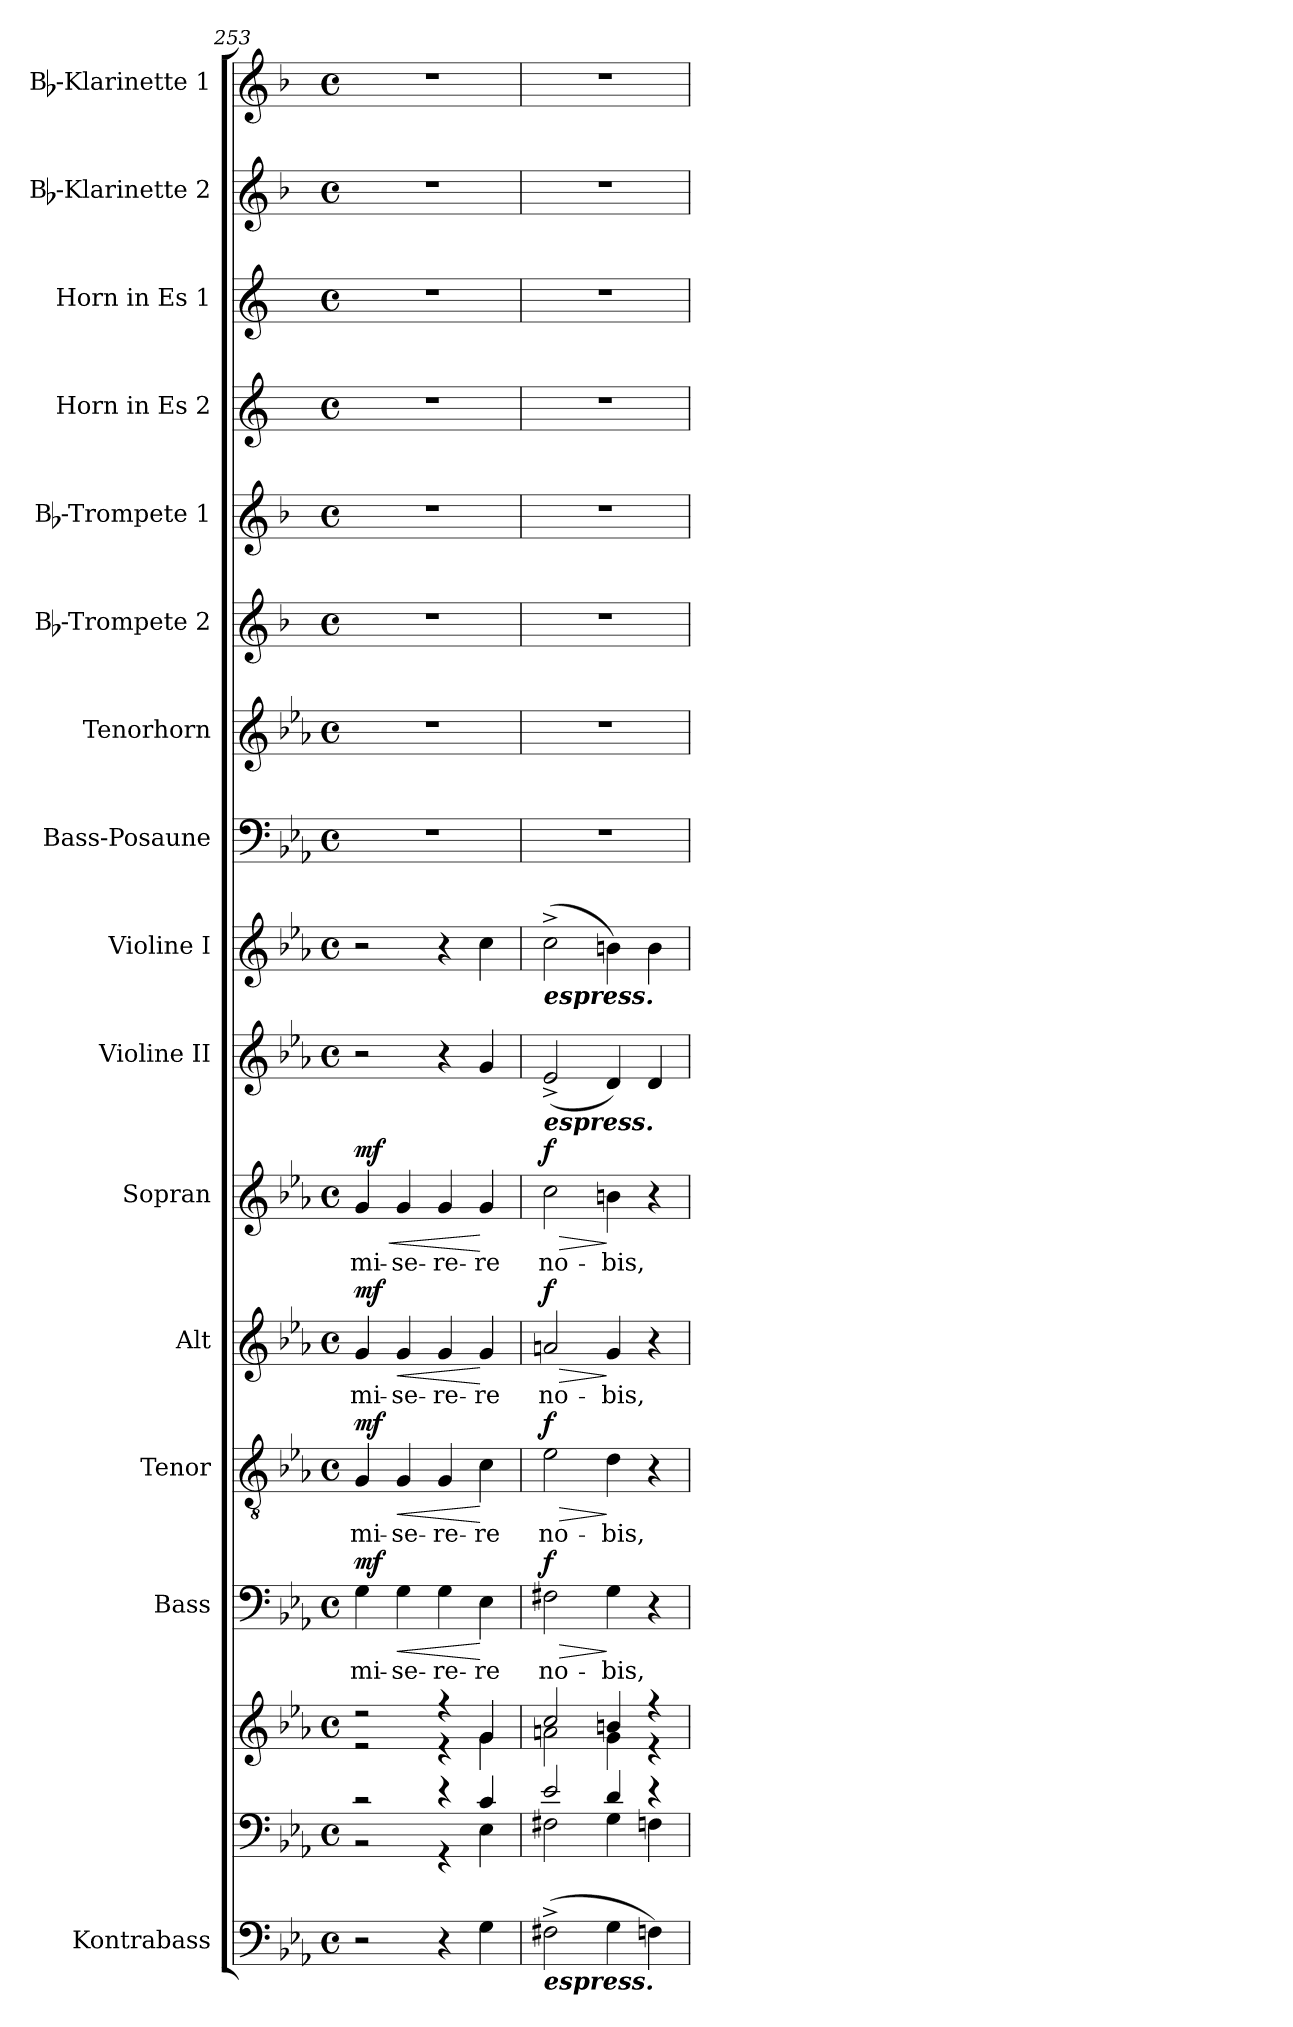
**kern	**kern	**kern	**kern	**text	**dynam	**kern	**text	**dynam	**kern	**text	**dynam	**kern	**text	**dynam	**kern	**kern	**kern	**kern	**kern	**kern	**kern	**kern	**kern	**kern
*part16	*part15	*part15	*part14	*part14	*part14	*part13	*part13	*part13	*part12	*part12	*part12	*part11	*part11	*part11	*part10	*part9	*part8	*part7	*part6	*part5	*part4	*part3	*part2	*part1
*staff17	*staff16	*staff15	*staff14	*staff14	*staff14	*staff13	*staff13	*staff13	*staff12	*staff12	*staff12	*staff11	*staff11	*staff11	*staff10	*staff9	*staff8	*staff7	*staff6	*staff5	*staff4	*staff3	*staff2	*staff1
*I"Kontrabass	*	*	*I"Bass	*	*	*I"Tenor	*	*	*I"Alt	*	*	*I"Sopran	*	*	*I"Violine II	*I"Violine I	*I"Bass-Posaune	*I"Tenorhorn	*I"Bb-Trompete 2	*I"Bb-Trompete 1	*I"Horn in Es 2	*I"Horn in Es 1	*I"Bb-Klarinette 2	*I"Bb-Klarinette 1
*I'Kb.	*	*	*I'B.	*	*	*I'T.	*	*	*I'A.	*	*	*I'S.	*	*	*I'Vl. II	*I'Vl. I	*I'B. Pos.	*I'T. Hrn.	*I'Bb Trp. 2	*I'Bb Trp. 1	*	*	*I'Bb Kl. 2	*I'Bb Kl. 1
*clefF4	*clefF4	*clefG2	*clefF4	*	*	*clefGv2	*	*	*clefG2	*	*	*clefG2	*	*	*clefG2	*clefG2	*clefF4	*clefG2	*clefG2	*clefG2	*clefG2	*clefG2	*clefG2	*clefG2
*ITrd7c12	*	*	*	*	*	*	*	*	*	*	*	*	*	*	*	*	*	*ITrd8c14	*ITrd1c2	*ITrd1c2	*ITrd5c9	*ITrd5c9	*ITrd1c2	*ITrd1c2
*k[b-e-a-]	*k[b-e-a-]	*k[b-e-a-]	*k[b-e-a-]	*	*	*k[b-e-a-]	*	*	*k[b-e-a-]	*	*	*k[b-e-a-]	*	*	*k[b-e-a-]	*k[b-e-a-]	*k[b-e-a-]	*k[b-e-a-]	*k[b-e-a-]	*k[b-e-a-]	*k[b-e-a-]	*k[b-e-a-]	*k[b-e-a-]	*k[b-e-a-]
*E-:	*E-:	*E-:	*E-:	*	*	*E-:	*	*	*E-:	*	*	*E-:	*	*	*E-:	*E-:	*E-:	*E-:	*E-:	*E-:	*E-:	*E-:	*E-:	*E-:
*M4/4	*M4/4	*M4/4	*M4/4	*	*	*M4/4	*	*	*M4/4	*	*	*M4/4	*	*	*M4/4	*M4/4	*M4/4	*M4/4	*M4/4	*M4/4	*M4/4	*M4/4	*M4/4	*M4/4
*met(c)	*met(c)	*met(c)	*met(c)	*	*	*met(c)	*	*	*met(c)	*	*	*met(c)	*	*	*met(c)	*met(c)	*met(c)	*met(c)	*met(c)	*met(c)	*met(c)	*met(c)	*met(c)	*met(c)
=253	=253	=253	=253	=253	=253	=253	=253	=253	=253	=253	=253	=253	=253	=253	=253	=253	=253	=253	=253	=253	=253	=253	=253	=253
*	*^	*^	*	*	*	*	*	*	*	*	*	*	*	*	*	*	*	*	*	*	*	*	*	*
!	!	!	!	!	!	!LO:LY:b	!LO:DY:a	!	!LO:LY:b	!LO:DY:a	!	!LO:LY:b	!LO:DY:a	!	!LO:LY:b	!LO:HP:b	!	!	!	!	!	!	!	!	!	!
!	!	!	!	!	!	!	!	!	!	!	!	!	!	!	!	!LO:DY:n=1:a	!	!	!	!	!	!	!	!	!	!
2r	2r	2r	2r	2r	4G\	mi-	mf	4G/	mi-	mf	4g/	mi-	mf	4g/	mi-	< mf	2r	2r	1r	1r	1r	1r	1r	1r	1r	1r
!	!	!	!	!	!	!LO:LY:b	!LO:HP:b	!	!LO:LY:b	!LO:HP:b	!	!LO:LY:b	!LO:HP:b	!	!LO:LY:b	!	!	!	!	!	!	!	!	!	!	!
.	.	.	.	.	4G\	-se-	<	4G/	-se-	<	4g/	-se-	<	4g/	-se-	.	.	.	.	.	.	.	.	.	.	.
!	!	!	!	!	!	!LO:LY:b	!	!	!LO:LY:b	!	!	!LO:LY:b	!	!	!LO:LY:b	!	!	!	!	!	!	!	!	!	!	!
4r	4r	4r	4r	4r	4G\	-re-	.	4G/	-re-	.	4g/	-re-	.	4g/	-re-	.	4r	4r	.	.	.	.	.	.	.	.
!	!	!	!	!	!	!LO:LY:b	!	!	!LO:LY:b	!	!	!LO:LY:b	!	!	!LO:LY:b	!	!	!	!	!	!	!	!	!	!	!
4GG\	4c/	4E-\	4g/	4g\	4E-\	-re	[	4c\	-re	[	4g/	-re	[	4g/	-re	[	4g/	4cc\	.	.	.	.	.	.	.	.
!!LO:PB:g=z
=254	=254	=254	=254	=254	=254	=254	=254	=254	=254	=254	=254	=254	=254	=254	=254	=254	=254	=254	=254	=254	=254	=254	=254	=254	=254	=254
!	!	!	!	!	!	!	!	!	!	!	!	!	!	!	!	!	!	!LO:TX:b:Bi:t=espress.	!	!	!	!	!	!	!	!
!	!	!	!	!	!	!	!	!	!	!	!	!	!	!	!	!	!LO:TX:b:Bi:t=espress.	!	!	!	!	!	!	!	!	!
!LO:TX:b:Bi:t=espress.	!	!	!	!	!	!	!	!	!	!	!	!	!	!	!	!	!	!	!	!	!	!	!	!	!	!
!	!	!	!	!	!	!LO:LY:b	!LO:HP:b	!	!LO:LY:b	!LO:HP:b	!	!LO:LY:b	!LO:HP:b	!	!LO:LY:b	!LO:HP:b	!	!	!	!	!	!	!	!	!	!
!	!	!	!	!	!	!	!LO:DY:n=1:a	!	!	!LO:DY:n=1:a	!	!	!LO:DY:n=1:a	!	!	!LO:DY:n=1:a	!	!	!	!	!	!	!	!	!	!
(>2FF#X^>\	2e-/	2F#X\	2cc/	2an\	2F#X\	no-	> f	2e-\	no-	> f	2an/	no-	> f	2cc\	no-	> f	(<2e-^</	(>2cc^>\	1r	1r	1r	1r	1r	1r	1r	1r
!	!	!	!	!	!	!LO:LY:b	!	!	!LO:LY:b	!	!	!LO:LY:b	!	!	!LO:LY:b	!	!	!	!	!	!	!	!	!	!	!
4GG\	4d/	4G\	4bn/	4g\	4G\	-bis,	]	4d\	-bis,	]	4g/	-bis,	]	4bn\	-bis,	]	4d/)	4bn\)	.	.	.	.	.	.	.	.
4FFn\)	4rd	4Fn\	4r	4r	4r	.	.	4r	.	.	4r	.	.	4r	.	.	4d/	4b\	.	.	.	.	.	.	.	.
*	*v	*v	*	*	*	*	*	*	*	*	*	*	*	*	*	*	*	*	*	*	*	*	*	*	*	*
*	*	*v	*v	*	*	*	*	*	*	*	*	*	*	*	*	*	*	*	*	*	*	*	*	*	*
=	=	=	=	=	=	=	=	=	=	=	=	=	=	=	=	=	=	=	=	=	=	=	=	=
*-	*-	*-	*-	*-	*-	*-	*-	*-	*-	*-	*-	*-	*-	*-	*-	*-	*-	*-	*-	*-	*-	*-	*-	*-
